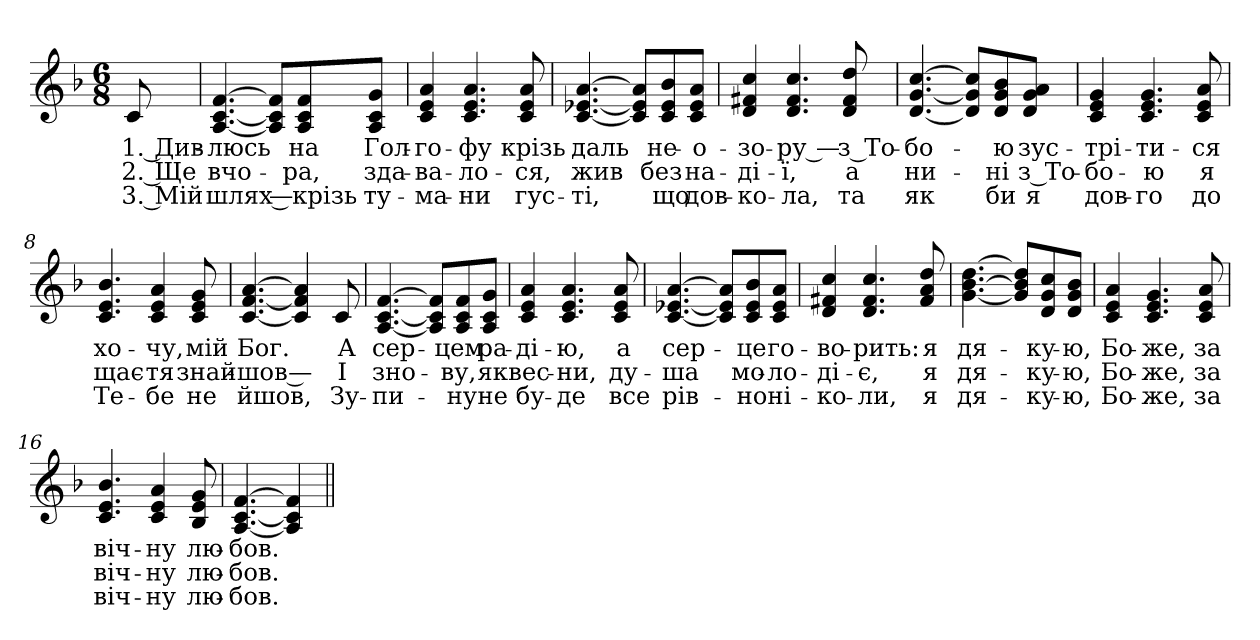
**kern	**text	**text	**text
*part1	*part1	*part1	*part1
*staff1	*staff1	*staff1	*staff1
!!LO:PB:g=z
*clefG2	*	*	*
*k[b-]	*	*	*
*F:	*	*	*
*M6/8	*	*	*
=1	=1	=1	=1
!	!LO:LY:b:color=#000000	!LO:LY:b:color=#000000	!LO:LY:b:color=#000000
8ci/	1. Див-	2. Ще	3. Мій
=2	=2	=2	=2
!	!LO:LY:b:color=#000000	!LO:LY:b:color=#000000	!LO:LY:b:color=#000000
[<4.Ai/ [<4.ci [>4.fi	-люсь	вчо-	шлях —
8Ai]/ 8ci]/ 8fi]/L	.	.	.
!	!LO:LY:b:color=#000000	!LO:LY:b:color=#000000	!LO:LY:b:color=#000000
8Ai/ 8ci/ 8fi/	на	-ра,	крізь
!	!LO:LY:b:color=#000000	!LO:LY:b:color=#000000	!LO:LY:b:color=#000000
8Ai/ 8ci/ 8gi/J	Гол-	зда-	ту-
=3	=3	=3	=3
!	!LO:LY:b:color=#000000	!LO:LY:b:color=#000000	!LO:LY:b:color=#000000
4ci/ 4ei 4ai	-го-	-ва-	-ма-
!	!LO:LY:b:color=#000000	!LO:LY:b:color=#000000	!LO:LY:b:color=#000000
4.ci/ 4.ei 4.ai	-фу	-ло-	-ни
!	!LO:LY:b:color=#000000	!LO:LY:b:color=#000000	!LO:LY:b:color=#000000
8ci/ 8ei 8ai	крізь	-ся,	гус-
=4	=4	=4	=4
!	!LO:LY:b:color=#000000	!LO:LY:b:color=#000000	!LO:LY:b:color=#000000
[<4.ci/ [<4.e-Xi [>4.ai	даль	жив	-ті,
8ci]/ 8e-i]/ 8ai]/L	.	.	.
!	!LO:LY:b:color=#000000	!LO:LY:b:color=#000000	!LO:LY:b:color=#000000
8ci/ 8e-i/ 8b-i/	не-	без	що
!	!LO:LY:b:color=#000000	!LO:LY:b:color=#000000	!LO:LY:b:color=#000000
8ci/ 8e-i/ 8ai/J	-о-	на-	дов-
=5	=5	=5	=5
!	!LO:LY:b:color=#000000	!LO:LY:b:color=#000000	!LO:LY:b:color=#000000
4di/ 4f#Xi 4cci	-зо-	-ді-	-ко-
!	!LO:LY:b:color=#000000	!LO:LY:b:color=#000000	!LO:LY:b:color=#000000
4.di/ 4.f#i 4.cci	-ру —	-ї,	-ла,
!	!LO:LY:b:color=#000000	!LO:LY:b:color=#000000	!LO:LY:b:color=#000000
8di/ 8f#i 8ddi	з То-	а	та
!!LO:LB:g=z
=6	=6	=6	=6
!	!LO:LY:b:color=#000000	!LO:LY:b:color=#000000	!LO:LY:b:color=#000000
[<4.di/ [<4.gi [>4.cci	-бо-	ни-	як
8di]/ 8gi]/ 8cci]/L	.	.	.
!	!LO:LY:b:color=#000000	!LO:LY:b:color=#000000	!LO:LY:b:color=#000000
8di/ 8gi/ 8b-i/	-ю	-ні	би
!	!LO:LY:b:color=#000000	!LO:LY:b:color=#000000	!LO:LY:b:color=#000000
8di/ 8gi/ 8ai/J	зус-	з То-	я
=7	=7	=7	=7
!	!LO:LY:b:color=#000000	!LO:LY:b:color=#000000	!LO:LY:b:color=#000000
4ci/ 4ei 4gi	-трі-	-бо-	дов-
!	!LO:LY:b:color=#000000	!LO:LY:b:color=#000000	!LO:LY:b:color=#000000
4.ci/ 4.ei 4.gi	-ти-	-ю	-го
!	!LO:LY:b:color=#000000	!LO:LY:b:color=#000000	!LO:LY:b:color=#000000
8ci/ 8ei 8ai	-ся	я	до
=8	=8	=8	=8
!	!LO:LY:b:color=#000000	!LO:LY:b:color=#000000	!LO:LY:b:color=#000000
4.ci/ 4.ei 4.b-i	хо-	щас-	Те-
!	!LO:LY:b:color=#000000	!LO:LY:b:color=#000000	!LO:LY:b:color=#000000
4ci/ 4ei 4ai	-чу,	-тя	-бе
!	!LO:LY:b:color=#000000	!LO:LY:b:color=#000000	!LO:LY:b:color=#000000
8ci/ 8ei 8gi	мій	знай-	не
=9	=9	=9	=9
!	!LO:LY:b:color=#000000	!LO:LY:b:color=#000000	!LO:LY:b:color=#000000
[<4.ci/ [<4.fi [>4.ai	Бог.	-шов —	йшов,
4ci/] 4fi] 4ai]	.	.	.
!	!LO:LY:b:color=#000000	!LO:LY:b:color=#000000	!LO:LY:b:color=#000000
8ci/	А	І	Зу-
=10	=10	=10	=10
!	!LO:LY:b:color=#000000	!LO:LY:b:color=#000000	!LO:LY:b:color=#000000
[<4.Ai/ [<4.ci [>4.fi	сер-	зно-	-пи-
8Ai]/ 8ci]/ 8fi]/L	.	.	.
!	!LO:LY:b:color=#000000	!LO:LY:b:color=#000000	!LO:LY:b:color=#000000
8Ai/ 8ci/ 8fi/	-цем	-ву,	-ну
!	!LO:LY:b:color=#000000	!LO:LY:b:color=#000000	!LO:LY:b:color=#000000
8Ai/ 8ci/ 8gi/J	ра-	як	не
=11	=11	=11	=11
!	!LO:LY:b:color=#000000	!LO:LY:b:color=#000000	!LO:LY:b:color=#000000
4ci/ 4ei 4ai	-ді-	вес-	бу-
!	!LO:LY:b:color=#000000	!LO:LY:b:color=#000000	!LO:LY:b:color=#000000
4.ci/ 4.ei 4.ai	-ю,	-ни,	-де
!	!LO:LY:b:color=#000000	!LO:LY:b:color=#000000	!LO:LY:b:color=#000000
8ci/ 8ei 8ai	а	ду-	все
!!LO:LB:g=z
=12	=12	=12	=12
!	!LO:LY:b:color=#000000	!LO:LY:b:color=#000000	!LO:LY:b:color=#000000
[<4.ci/ [<4.e-Xi [>4.ai	сер-	-ша	рів-
8ci]/ 8e-i]/ 8ai]/L	.	.	.
!	!LO:LY:b:color=#000000	!LO:LY:b:color=#000000	!LO:LY:b:color=#000000
8ci/ 8e-i/ 8b-i/	-це	мо-	-но
!	!LO:LY:b:color=#000000	!LO:LY:b:color=#000000	!LO:LY:b:color=#000000
8ci/ 8e-i/ 8ai/J	го-	-ло-	ні-
=13	=13	=13	=13
!	!LO:LY:b:color=#000000	!LO:LY:b:color=#000000	!LO:LY:b:color=#000000
4di/ 4f#Xi 4cci	-во-	-ді-	-ко-
!	!LO:LY:b:color=#000000	!LO:LY:b:color=#000000	!LO:LY:b:color=#000000
4.di/ 4.f#i 4.cci	-рить:	-є,	-ли,
!	!LO:LY:b:color=#000000	!LO:LY:b:color=#000000	!LO:LY:b:color=#000000
8f#i/ 8ai 8ddi	я	я	я
=14	=14	=14	=14
!	!LO:LY:b:color=#000000	!LO:LY:b:color=#000000	!LO:LY:b:color=#000000
[<4.gi\ [>4.b-i [>4.ddi	дя-	дя-	дя-
8gi]/ 8b-i]/ 8ddi]/L	.	.	.
!	!LO:LY:b:color=#000000	!LO:LY:b:color=#000000	!LO:LY:b:color=#000000
8di/ 8gi/ 8cci/	-ку-	-ку-	-ку-
!	!LO:LY:b:color=#000000	!LO:LY:b:color=#000000	!LO:LY:b:color=#000000
8di/ 8gi/ 8b-i/J	-ю,	-ю,	-ю,
=15	=15	=15	=15
!	!LO:LY:b:color=#000000	!LO:LY:b:color=#000000	!LO:LY:b:color=#000000
4ci/ 4ei 4ai	Бо-	Бо-	Бо-
!	!LO:LY:b:color=#000000	!LO:LY:b:color=#000000	!LO:LY:b:color=#000000
4.ci/ 4.ei 4.gi	-же,	-же,	-же,
!	!LO:LY:b:color=#000000	!LO:LY:b:color=#000000	!LO:LY:b:color=#000000
8ci/ 8ei 8ai	за	за	за
=16	=16	=16	=16
!	!LO:LY:b:color=#000000	!LO:LY:b:color=#000000	!LO:LY:b:color=#000000
4.ci/ 4.ei 4.b-i	віч-	віч-	віч-
!	!LO:LY:b:color=#000000	!LO:LY:b:color=#000000	!LO:LY:b:color=#000000
4ci/ 4ei 4ai	-ну	-ну	-ну
!	!LO:LY:b:color=#000000	!LO:LY:b:color=#000000	!LO:LY:b:color=#000000
8B-i/ 8ei 8gi	лю-	лю-	лю-
=17	=17	=17	=17
!	!LO:LY:b:color=#000000	!LO:LY:b:color=#000000	!LO:LY:b:color=#000000
[<4.Ai/ [<4.ci [>4.fi	-бов.	-бов.	-бов.
4Ai/] 4ci] 4fi]	.	.	.
=||	=||	=||	=||
*-	*-	*-	*-
